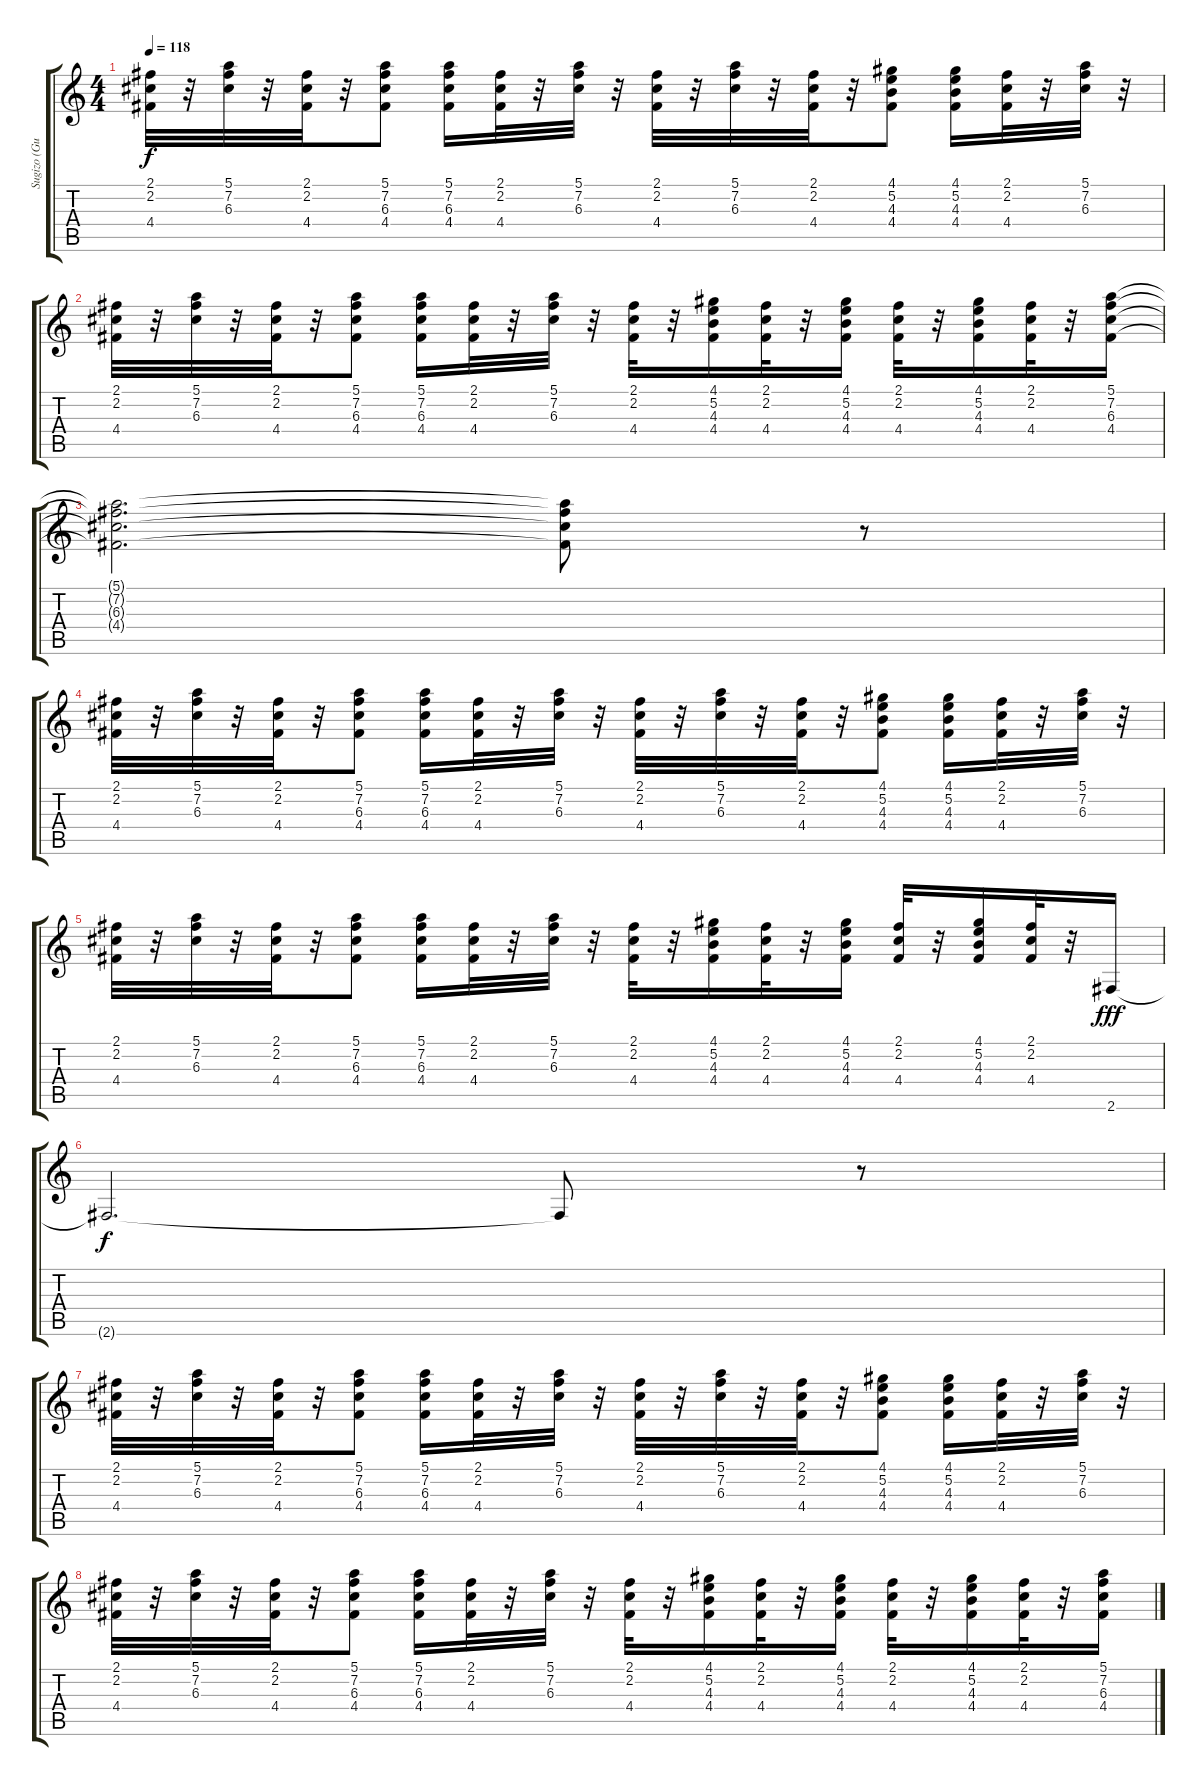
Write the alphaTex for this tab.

\track ("Sugizo (Guitar 2)" "Sugizo (Gu") {instrument distortionguitar}
\staff {score tabs}
\tuning (E4 B3 G3 D3 A2 E2) {hide}
\ts (4 4)
\tempo 118
\clef g2
\ks c
(2.1 2.2 4.4).32{dy f} r.32 (5.1 7.2 6.3).32 r.32 (2.1 2.2 4.4).32 r.32 (5.1 7.2 6.3 4.4).8 (5.1 7.2 6.3 4.4).16 (2.1 2.2 4.4).32 r.32 (5.1 7.2 6.3).32 r.32 (2.1 2.2 4.4).32 r.32 (5.1 7.2 6.3).32 r.32 (2.1 2.2 4.4).32 r.32 (4.1 5.2 4.3 4.4).8 (4.1 5.2 4.3 4.4).16 (2.1 2.2 4.4).32 r.32 (5.1 7.2 6.3).32 r.32 |
(2.1 2.2 4.4).32 r.32 (5.1 7.2 6.3).32 r.32 (2.1 2.2 4.4).32 r.32 (5.1 7.2 6.3 4.4).8 (5.1 7.2 6.3 4.4).16 (2.1 2.2 4.4).32 r.32 (5.1 7.2 6.3).32 r.32 (2.1 2.2 4.4).32 r.32 (4.1 5.2 4.3 4.4).16 (2.1 2.2 4.4).32 r.32 (4.1 5.2 4.3 4.4).16 (2.1 2.2 4.4).32 r.32 (4.1 5.2 4.3 4.4).16 (2.1 2.2 4.4).32 r.32 (5.1 7.2 6.3 4.4).16 |
(5.1{t} 7.2{t} 6.3{t} 4.4{t}).2{d} (5.1{t} 7.2{t} 6.3{t} 4.4{t}).8 r.8 |
(2.1 2.2 4.4).32 r.32 (5.1 7.2 6.3).32 r.32 (2.1 2.2 4.4).32 r.32 (5.1 7.2 6.3 4.4).8 (5.1 7.2 6.3 4.4).16 (2.1 2.2 4.4).32 r.32 (5.1 7.2 6.3).32 r.32 (2.1 2.2 4.4).32 r.32 (5.1 7.2 6.3).32 r.32 (2.1 2.2 4.4).32 r.32 (4.1 5.2 4.3 4.4).8 (4.1 5.2 4.3 4.4).16 (2.1 2.2 4.4).32 r.32 (5.1 7.2 6.3).32 r.32 |
(2.1 2.2 4.4).32 r.32 (5.1 7.2 6.3).32 r.32 (2.1 2.2 4.4).32 r.32 (5.1 7.2 6.3 4.4).8 (5.1 7.2 6.3 4.4).16 (2.1 2.2 4.4).32 r.32 (5.1 7.2 6.3).32 r.32 (2.1 2.2 4.4).32 r.32 (4.1 5.2 4.3 4.4).16 (2.1 2.2 4.4).32 r.32 (4.1 5.2 4.3 4.4).16 (2.1 2.2 4.4).32 r.32 (4.1 5.2 4.3 4.4).16 (2.1 2.2 4.4).32 r.32 2.6.16{dy fff} |
2.6{t}.2{d dy f} 2.6{t}.8 r.8 |
(2.1 2.2 4.4).32 r.32 (5.1 7.2 6.3).32 r.32 (2.1 2.2 4.4).32 r.32 (5.1 7.2 6.3 4.4).8 (5.1 7.2 6.3 4.4).16 (2.1 2.2 4.4).32 r.32 (5.1 7.2 6.3).32 r.32 (2.1 2.2 4.4).32 r.32 (5.1 7.2 6.3).32 r.32 (2.1 2.2 4.4).32 r.32 (4.1 5.2 4.3 4.4).8 (4.1 5.2 4.3 4.4).16 (2.1 2.2 4.4).32 r.32 (5.1 7.2 6.3).32 r.32 |
(2.1 2.2 4.4).32 r.32 (5.1 7.2 6.3).32 r.32 (2.1 2.2 4.4).32 r.32 (5.1 7.2 6.3 4.4).8 (5.1 7.2 6.3 4.4).16 (2.1 2.2 4.4).32 r.32 (5.1 7.2 6.3).32 r.32 (2.1 2.2 4.4).32 r.32 (4.1 5.2 4.3 4.4).16 (2.1 2.2 4.4).32 r.32 (4.1 5.2 4.3 4.4).16 (2.1 2.2 4.4).32 r.32 (4.1 5.2 4.3 4.4).16 (2.1 2.2 4.4).32 r.32 (5.1 7.2 6.3 4.4).16
